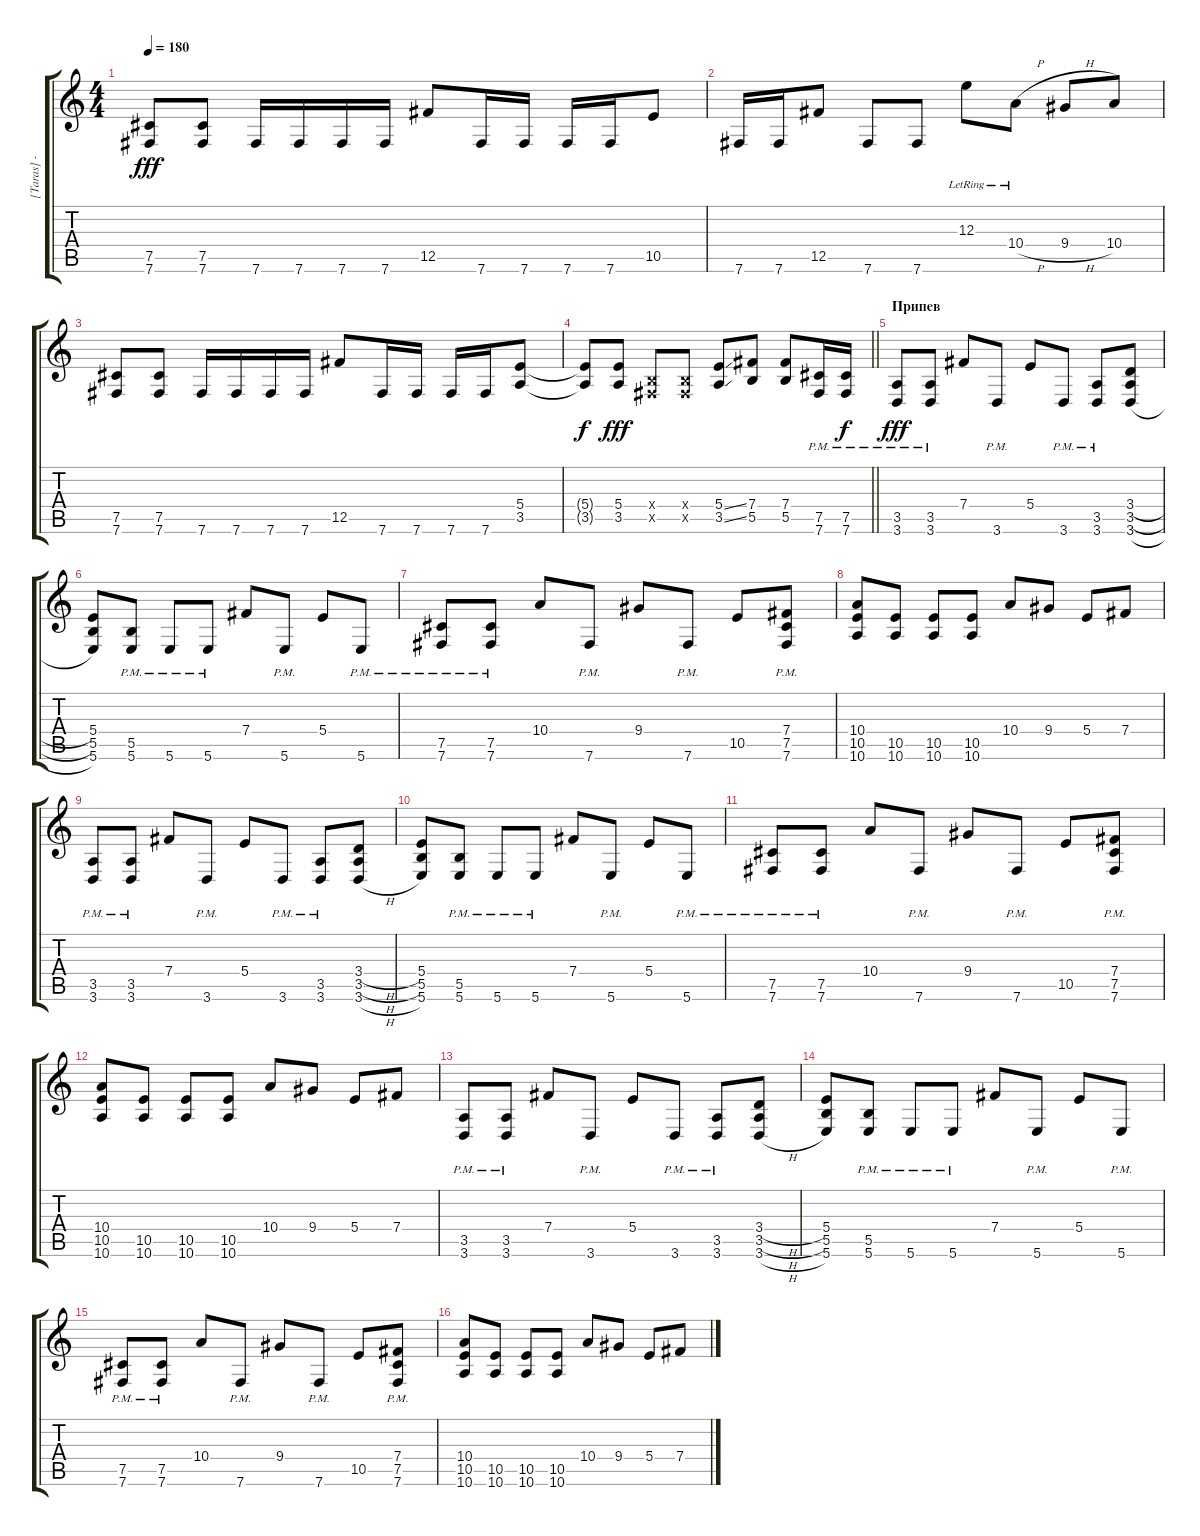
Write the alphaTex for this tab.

\track ("[Taras] - Rhythm Guitar" "[Taras] - ") {instrument distortionguitar}
\staff {score tabs}
\tuning (Db4 Ab3 E3 B2 Gb2 B1) {hide}
\ts (4 4)
\tempo 180
\clef g2
\ks c
(7.5 7.6).8{dy fff} (7.5 7.6).8 7.6.16 7.6.16 7.6.16 7.6.16 12.5.8 7.6.16 7.6.16 7.6.16 7.6.16 10.5.8 |
7.6.16 7.6.16 12.5.8 7.6.8 7.6.8 12.3{lr}.8 10.4{h lr}.8 9.4{h}.8 10.4.8 |
(7.5 7.6).8 (7.5 7.6).8 7.6.16 7.6.16 7.6.16 7.6.16 12.5.8 7.6.16 7.6.16 7.6.16 7.6.16 (5.4 3.5).8 |
\barLineRight lightlight
(5.4{t} 3.5{t}).8{dy f} (5.4 3.5).8{dy fff} (0.4{x} 0.5{x}).8 (0.4{x} 0.5{x}).8 (5.4{ss} 3.5{ss}).8 (7.4 5.5).8 (7.4 5.5).8 (7.5{pm} 7.6{pm}).16 (7.5{pm} 7.6{pm}).16{dy f} |
\section ("" "Припев")
(3.5{pm} 3.6{pm}).8{dy fff} (3.5{pm} 3.6{pm}).8 7.4.8 3.6{pm}.8 5.4.8 3.6{pm}.8 (3.5{pm} 3.6{pm}).8 (3.4{h} 3.5{h} 3.6{h}).8 |
(5.4 5.5 5.6).8 (5.5{pm} 5.6{pm}).8 5.6{pm}.8 5.6{pm}.8 7.4.8 5.6{pm}.8 5.4.8 5.6{pm}.8 |
(7.5{pm} 7.6{pm}).8 (7.5{pm} 7.6{pm}).8 10.4.8 7.6{pm}.8 9.4.8 7.6{pm}.8 10.5.8 (7.4 7.5 7.6{pm}).8 |
(10.4 10.5 10.6).8 (10.5 10.6).8 (10.5 10.6).8 (10.5 10.6).8 10.4.8 9.4.8 5.4.8 7.4.8 |
(3.5{pm} 3.6{pm}).8 (3.5{pm} 3.6{pm}).8 7.4.8 3.6{pm}.8 5.4.8 3.6{pm}.8 (3.5{pm} 3.6{pm}).8 (3.4{h} 3.5{h} 3.6{h}).8 |
(5.4 5.5 5.6).8 (5.5{pm} 5.6{pm}).8 5.6{pm}.8 5.6{pm}.8 7.4.8 5.6{pm}.8 5.4.8 5.6{pm}.8 |
(7.5{pm} 7.6{pm}).8 (7.5{pm} 7.6{pm}).8 10.4.8 7.6{pm}.8 9.4.8 7.6{pm}.8 10.5.8 (7.4 7.5 7.6{pm}).8 |
(10.4 10.5 10.6).8 (10.5 10.6).8 (10.5 10.6).8 (10.5 10.6).8 10.4.8 9.4.8 5.4.8 7.4.8 |
(3.5{pm} 3.6{pm}).8 (3.5{pm} 3.6{pm}).8 7.4.8 3.6{pm}.8 5.4.8 3.6{pm}.8 (3.5{pm} 3.6{pm}).8 (3.4{h} 3.5{h} 3.6{h}).8 |
(5.4 5.5 5.6).8 (5.5{pm} 5.6{pm}).8 5.6{pm}.8 5.6{pm}.8 7.4.8 5.6{pm}.8 5.4.8 5.6{pm}.8 |
(7.5{pm} 7.6{pm}).8 (7.5{pm} 7.6{pm}).8 10.4.8 7.6{pm}.8 9.4.8 7.6{pm}.8 10.5.8 (7.4 7.5 7.6{pm}).8 |
(10.4 10.5 10.6).8 (10.5 10.6).8 (10.5 10.6).8 (10.5 10.6).8 10.4.8 9.4.8 5.4.8 7.4.8
